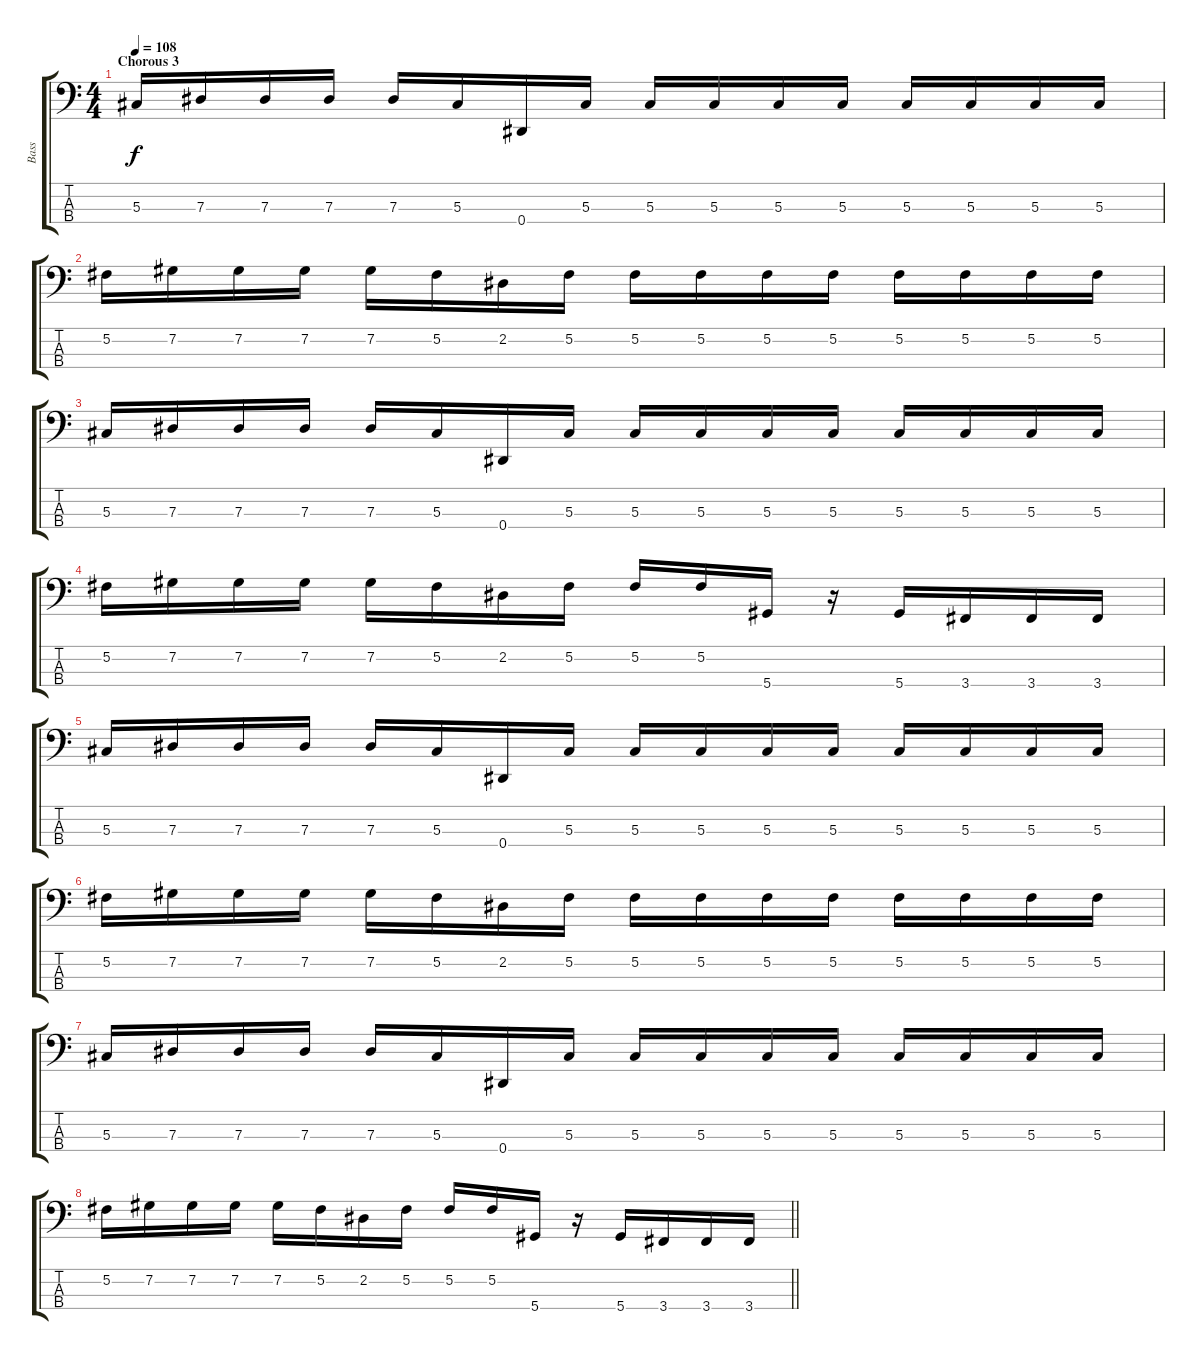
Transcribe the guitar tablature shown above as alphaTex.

\track ("Bass" "Bass") {instrument electricbasspick}
\staff {score tabs}
\tuning (Gb2 Db2 Ab1 Eb1) {hide}
\ts (4 4)
\section ("" "Chorous 3")
\tempo 108
\clef f4
\ks c
5.3.16{dy f} 7.3.16 7.3.16 7.3.16 7.3.16 5.3.16 0.4.16 5.3.16 5.3.16 5.3.16 5.3.16 5.3.16 5.3.16 5.3.16 5.3.16 5.3.16 |
5.2.16 7.2.16 7.2.16 7.2.16 7.2.16 5.2.16 2.2.16 5.2.16 5.2.16 5.2.16 5.2.16 5.2.16 5.2.16 5.2.16 5.2.16 5.2.16 |
5.3.16 7.3.16 7.3.16 7.3.16 7.3.16 5.3.16 0.4.16 5.3.16 5.3.16 5.3.16 5.3.16 5.3.16 5.3.16 5.3.16 5.3.16 5.3.16 |
5.2.16 7.2.16 7.2.16 7.2.16 7.2.16 5.2.16 2.2.16 5.2.16 5.2.16 5.2.16 5.4.16 r.16 5.4.16 3.4.16 3.4.16 3.4.16 |
5.3.16 7.3.16 7.3.16 7.3.16 7.3.16 5.3.16 0.4.16 5.3.16 5.3.16 5.3.16 5.3.16 5.3.16 5.3.16 5.3.16 5.3.16 5.3.16 |
5.2.16 7.2.16 7.2.16 7.2.16 7.2.16 5.2.16 2.2.16 5.2.16 5.2.16 5.2.16 5.2.16 5.2.16 5.2.16 5.2.16 5.2.16 5.2.16 |
5.3.16 7.3.16 7.3.16 7.3.16 7.3.16 5.3.16 0.4.16 5.3.16 5.3.16 5.3.16 5.3.16 5.3.16 5.3.16 5.3.16 5.3.16 5.3.16 |
\barLineRight lightlight
5.2.16 7.2.16 7.2.16 7.2.16 7.2.16 5.2.16 2.2.16 5.2.16 5.2.16 5.2.16 5.4.16 r.16 5.4.16 3.4.16 3.4.16 3.4.16
